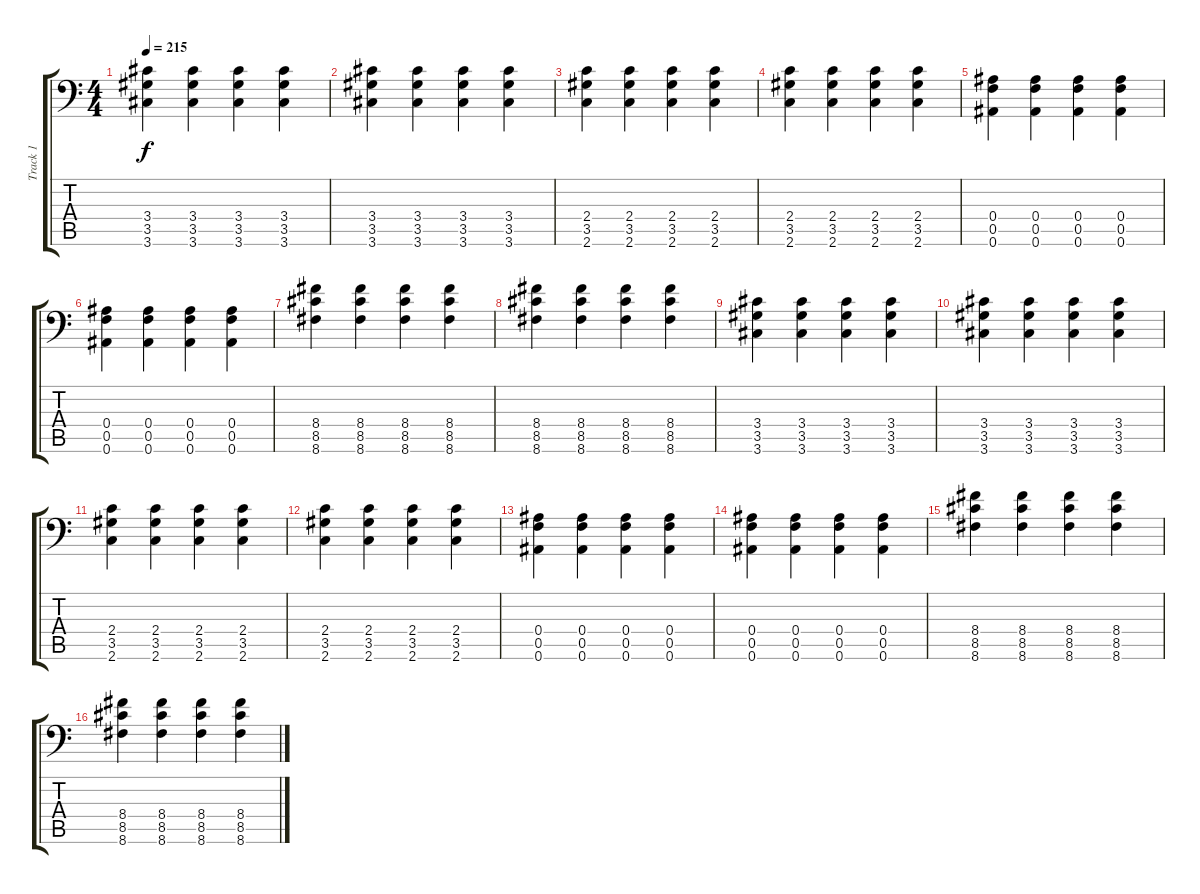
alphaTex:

\track ("Track 1" "Track 1") {instrument overdrivenguitar}
\staff {score tabs}
\tuning (C4 G3 Eb3 Bb2 F2 Bb1) {hide}
\ts (4 4)
\tempo 215
\clef f4
\ks c
(3.4 3.5 3.6).4{dy f} (3.4 3.5 3.6).4 (3.4 3.5 3.6).4 (3.4 3.5 3.6).4 |
(3.4 3.5 3.6).4 (3.4 3.5 3.6).4 (3.4 3.5 3.6).4 (3.4 3.5 3.6).4 |
(2.4 3.5 2.6).4 (2.4 3.5 2.6).4 (2.4 3.5 2.6).4 (2.4 3.5 2.6).4 |
(2.4 3.5 2.6).4 (2.4 3.5 2.6).4 (2.4 3.5 2.6).4 (2.4 3.5 2.6).4 |
(0.4 0.5 0.6).4 (0.4 0.5 0.6).4 (0.4 0.5 0.6).4 (0.4 0.5 0.6).4 |
(0.4 0.5 0.6).4 (0.4 0.5 0.6).4 (0.4 0.5 0.6).4 (0.4 0.5 0.6).4 |
(8.4 8.5 8.6).4 (8.4 8.5 8.6).4 (8.4 8.5 8.6).4 (8.4 8.5 8.6).4 |
(8.4 8.5 8.6).4 (8.4 8.5 8.6).4 (8.4 8.5 8.6).4 (8.4 8.5 8.6).4 |
(3.4 3.5 3.6).4 (3.4 3.5 3.6).4 (3.4 3.5 3.6).4 (3.4 3.5 3.6).4 |
(3.4 3.5 3.6).4 (3.4 3.5 3.6).4 (3.4 3.5 3.6).4 (3.4 3.5 3.6).4 |
(2.4 3.5 2.6).4 (2.4 3.5 2.6).4 (2.4 3.5 2.6).4 (2.4 3.5 2.6).4 |
(2.4 3.5 2.6).4 (2.4 3.5 2.6).4 (2.4 3.5 2.6).4 (2.4 3.5 2.6).4 |
(0.4 0.5 0.6).4 (0.4 0.5 0.6).4 (0.4 0.5 0.6).4 (0.4 0.5 0.6).4 |
(0.4 0.5 0.6).4 (0.4 0.5 0.6).4 (0.4 0.5 0.6).4 (0.4 0.5 0.6).4 |
(8.4 8.5 8.6).4 (8.4 8.5 8.6).4 (8.4 8.5 8.6).4 (8.4 8.5 8.6).4 |
(8.4 8.5 8.6).4 (8.4 8.5 8.6).4 (8.4 8.5 8.6).4 (8.4 8.5 8.6).4
